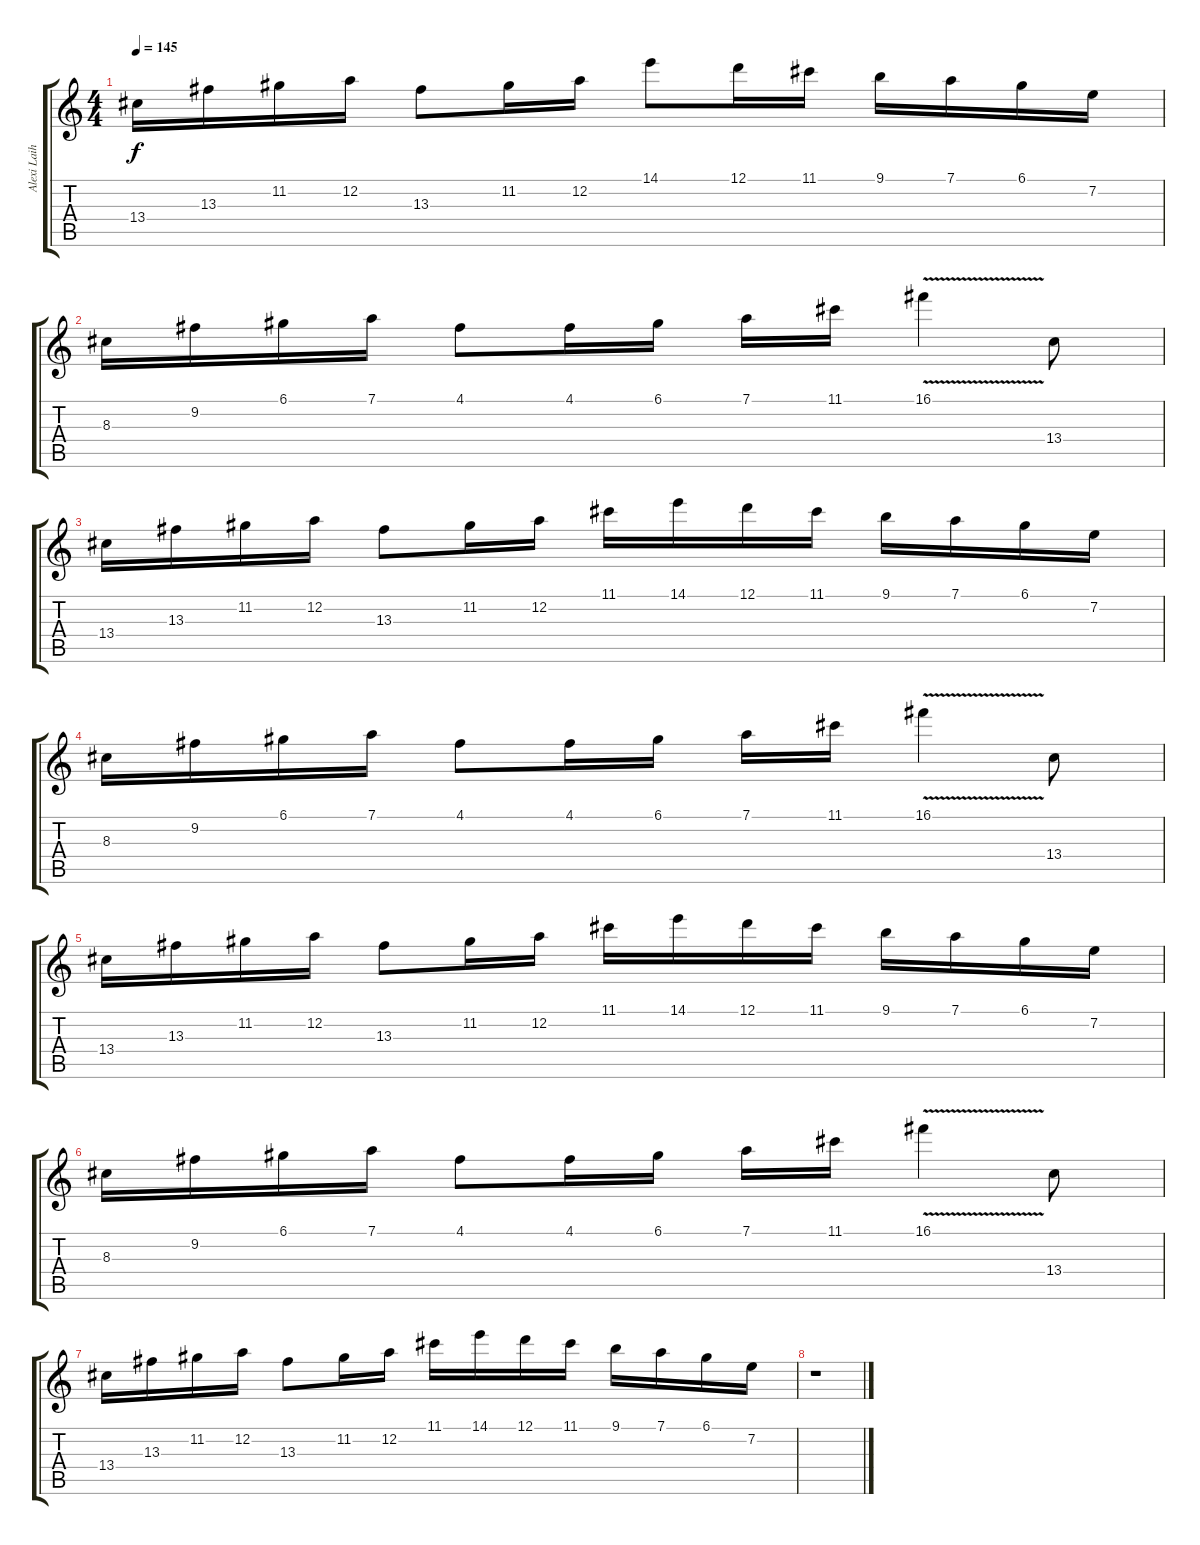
\track ("Alexi Laiho" "Alexi Laih") {instrument distortionguitar}
\staff {score tabs}
\tuning (D4 A3 F3 C3 G2 D2) {hide}
\ts (4 4)
\tempo 145
\clef g2
\ks c
13.4.16{dy f} 13.3.16 11.2.16 12.2.16 13.3.8 11.2.16 12.2.16 14.1.8 12.1.16 11.1.16 9.1.16 7.1.16 6.1.16 7.2.16 |
8.3.16 9.2.16 6.1.16 7.1.16 4.1.8 4.1.16 6.1.16 7.1.16 11.1.16 16.1{v}.4 13.4.8 |
13.4.16 13.3.16 11.2.16 12.2.16 13.3.8 11.2.16 12.2.16 11.1.16 14.1.16 12.1.16 11.1.16 9.1.16 7.1.16 6.1.16 7.2.16 |
8.3.16 9.2.16 6.1.16 7.1.16 4.1.8 4.1.16 6.1.16 7.1.16 11.1.16 16.1{v}.4 13.4.8 |
13.4.16 13.3.16 11.2.16 12.2.16 13.3.8 11.2.16 12.2.16 11.1.16 14.1.16 12.1.16 11.1.16 9.1.16 7.1.16 6.1.16 7.2.16 |
8.3.16 9.2.16 6.1.16 7.1.16 4.1.8 4.1.16 6.1.16 7.1.16 11.1.16 16.1{v}.4 13.4.8 |
13.4.16 13.3.16 11.2.16 12.2.16 13.3.8 11.2.16 12.2.16 11.1.16 14.1.16 12.1.16 11.1.16 9.1.16 7.1.16 6.1.16 7.2.16 |
r.1
